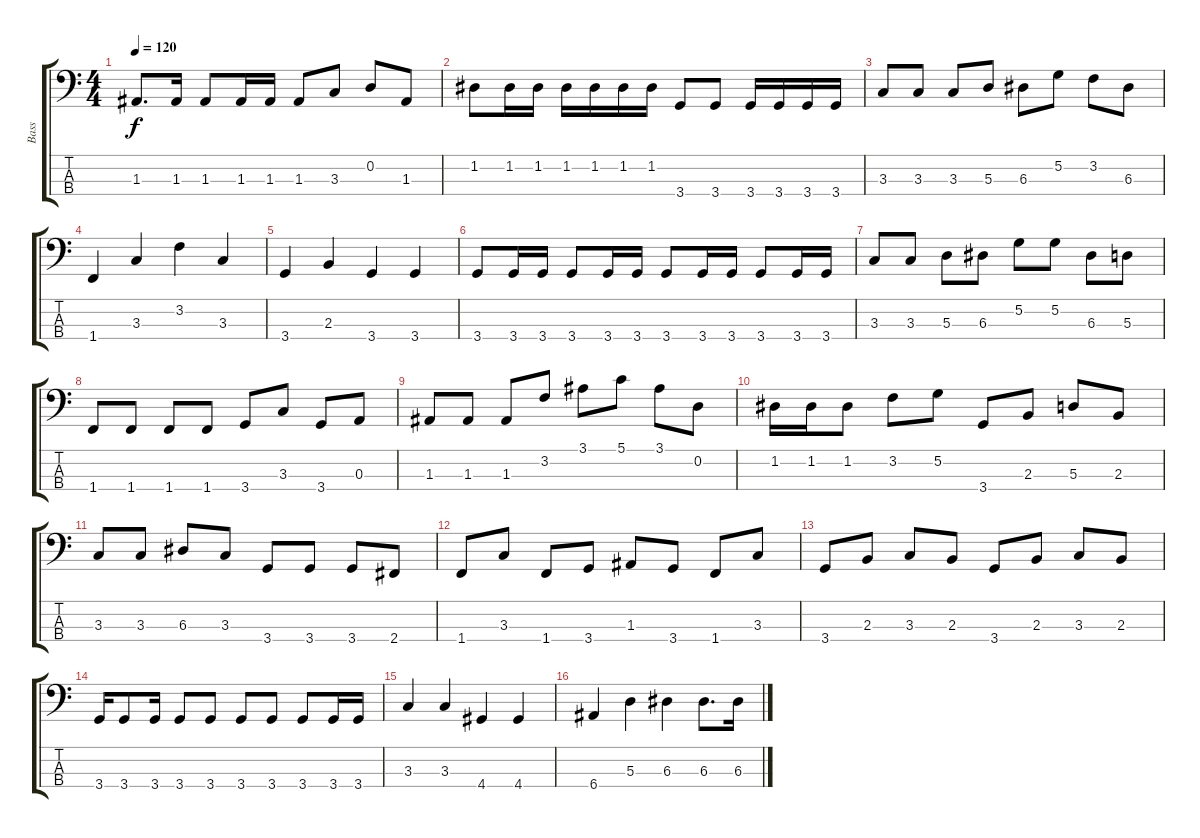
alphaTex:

\track ("Bass" "Bass") {instrument electricbassfinger}
\staff {score tabs}
\tuning (G2 D2 A1 E1) {hide}
\ts (4 4)
\tempo 120
\clef f4
\ks c
1.3.8{d dy f} 1.3.16 1.3.8 1.3.16 1.3.16 1.3.8 3.3.8 0.2.8 1.3.8 |
1.2.8 1.2.16 1.2.16 1.2.16 1.2.16 1.2.16 1.2.16 3.4.8 3.4.8 3.4.16 3.4.16 3.4.16 3.4.16 |
3.3.8 3.3.8 3.3.8 5.3.8 6.3.8 5.2.8 3.2.8 6.3.8 |
1.4.4 3.3.4 3.2.4 3.3.4 |
3.4.4 2.3.4 3.4.4 3.4.4 |
3.4.8 3.4.16 3.4.16 3.4.8 3.4.16 3.4.16 3.4.8 3.4.16 3.4.16 3.4.8 3.4.16 3.4.16 |
3.3.8 3.3.8 5.3.8 6.3.8 5.2.8 5.2.8 6.3.8 5.3.8 |
1.4.8 1.4.8 1.4.8 1.4.8 3.4.8 3.3.8 3.4.8 0.3.8 |
1.3.8 1.3.8 1.3.8 3.2.8 3.1.8 5.1.8 3.1.8 0.2.8 |
1.2.16 1.2.16 1.2.8 3.2.8 5.2.8 3.4.8 2.3.8 5.3.8 2.3.8 |
3.3.8 3.3.8 6.3.8 3.3.8 3.4.8 3.4.8 3.4.8 2.4.8 |
1.4.8 3.3.8 1.4.8 3.4.8 1.3.8 3.4.8 1.4.8 3.3.8 |
3.4.8 2.3.8 3.3.8 2.3.8 3.4.8 2.3.8 3.3.8 2.3.8 |
3.4.16 3.4.8 3.4.16 3.4.8 3.4.8 3.4.8 3.4.8 3.4.8 3.4.16 3.4.16 |
3.3.4 3.3.4 4.4.4 4.4.4 |
6.4.4 5.3.4 6.3.4 6.3.8{d} 6.3.16
